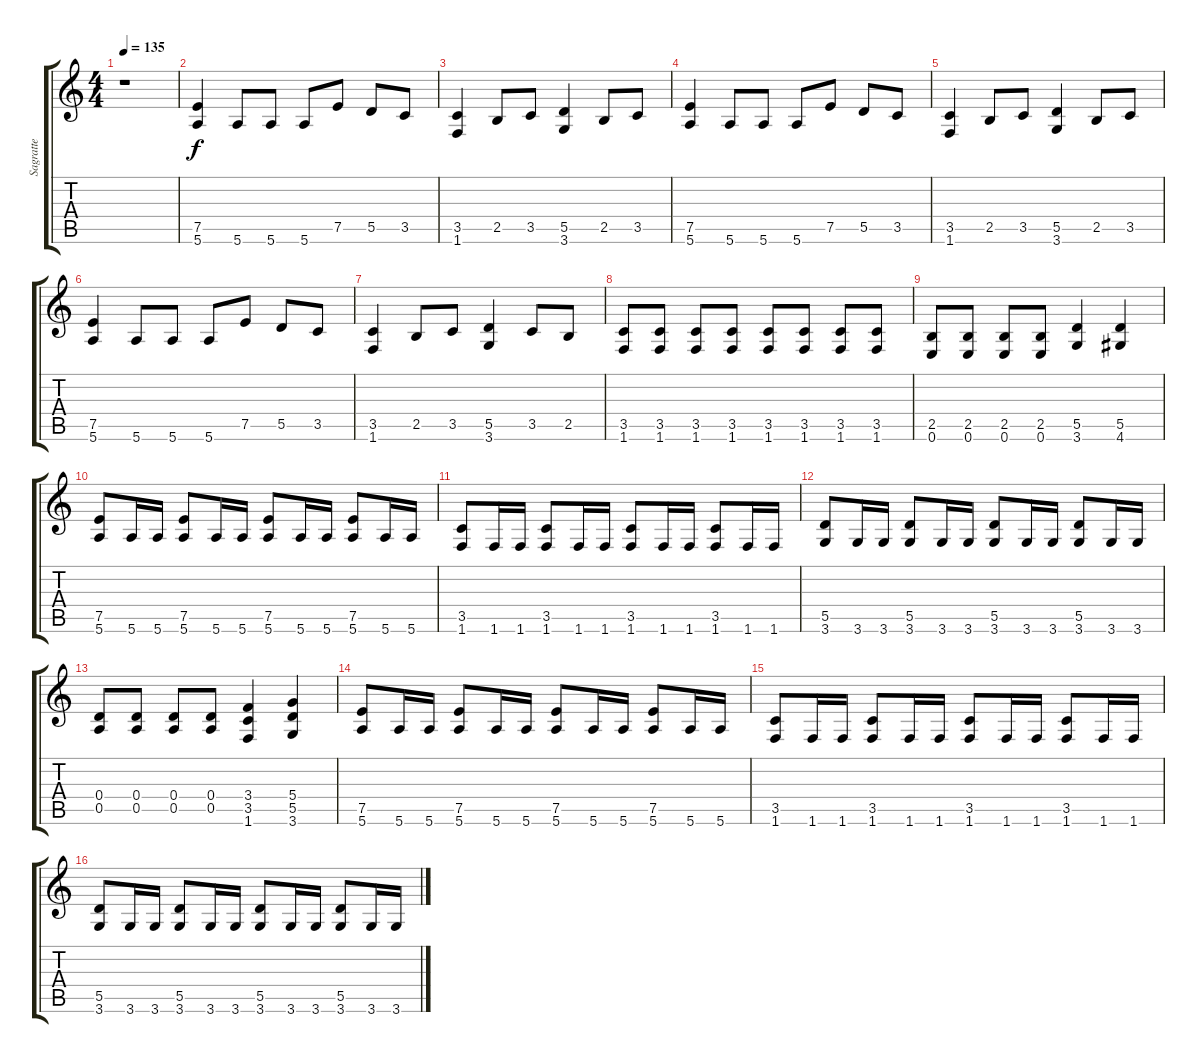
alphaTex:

\track ("Sagratte" "Sagratte") {instrument distortionguitar}
\staff {score tabs}
\tuning (E4 B3 G3 D3 A2 E2) {hide}
\ts (4 4)
\tempo 135
\clef g2
\ks c
r.1{dy f instrument distortionguitar} |
(7.5 5.6).4 5.6.8 5.6.8 5.6.8 7.5.8 5.5.8 3.5.8 |
(3.5 1.6).4 2.5.8 3.5.8 (5.5 3.6).4 2.5.8 3.5.8 |
(7.5 5.6).4 5.6.8 5.6.8 5.6.8 7.5.8 5.5.8 3.5.8 |
(3.5 1.6).4 2.5.8 3.5.8 (5.5 3.6).4 2.5.8 3.5.8 |
(7.5 5.6).4 5.6.8 5.6.8 5.6.8 7.5.8 5.5.8 3.5.8 |
(3.5 1.6).4 2.5.8 3.5.8 (5.5 3.6).4 3.5.8 2.5.8 |
(3.5 1.6).8 (3.5 1.6).8 (3.5 1.6).8 (3.5 1.6).8 (3.5 1.6).8 (3.5 1.6).8 (3.5 1.6).8 (3.5 1.6).8 |
(2.5 0.6).8 (2.5 0.6).8 (2.5 0.6).8 (2.5 0.6).8 (5.5 3.6).4 (5.5 4.6).4 |
(7.5 5.6).8 5.6.16 5.6.16 (7.5 5.6).8 5.6.16 5.6.16 (7.5 5.6).8 5.6.16 5.6.16 (7.5 5.6).8 5.6.16 5.6.16 |
(3.5 1.6).8 1.6.16 1.6.16 (3.5 1.6).8 1.6.16 1.6.16 (3.5 1.6).8 1.6.16 1.6.16 (3.5 1.6).8 1.6.16 1.6.16 |
(5.5 3.6).8 3.6.16 3.6.16 (5.5 3.6).8 3.6.16 3.6.16 (5.5 3.6).8 3.6.16 3.6.16 (5.5 3.6).8 3.6.16 3.6.16 |
(0.4 0.5).8 (0.4 0.5).8 (0.4 0.5).8 (0.4 0.5).8 (3.4 3.5 1.6).4 (5.4 5.5 3.6).4 |
(7.5 5.6).8 5.6.16 5.6.16 (7.5 5.6).8 5.6.16 5.6.16 (7.5 5.6).8 5.6.16 5.6.16 (7.5 5.6).8 5.6.16 5.6.16 |
(3.5 1.6).8 1.6.16 1.6.16 (3.5 1.6).8 1.6.16 1.6.16 (3.5 1.6).8 1.6.16 1.6.16 (3.5 1.6).8 1.6.16 1.6.16 |
(5.5 3.6).8 3.6.16 3.6.16 (5.5 3.6).8 3.6.16 3.6.16 (5.5 3.6).8 3.6.16 3.6.16 (5.5 3.6).8 3.6.16 3.6.16
